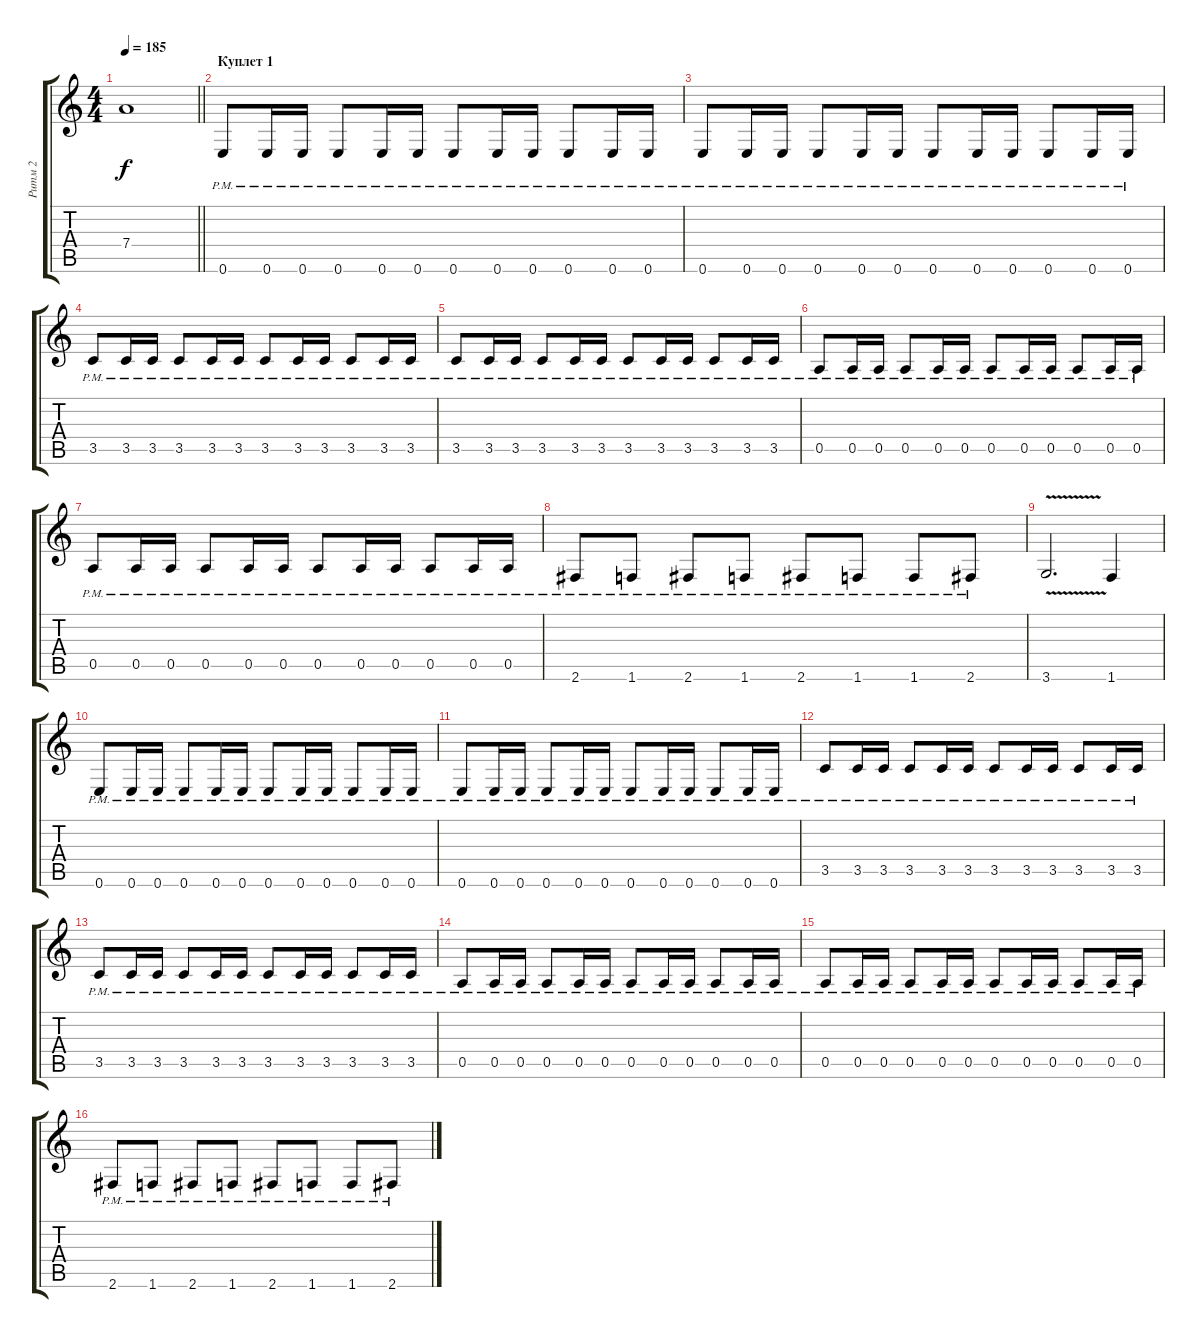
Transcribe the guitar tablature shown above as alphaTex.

\track ("Ритм 2" "Ритм 2") {instrument distortionguitar}
\staff {score tabs}
\tuning (E4 B3 G3 D3 A2 E2) {hide}
\ts (4 4)
\tempo 185
\clef g2
\barLineRight lightlight
\ks c
7.4{t}.1{dy f} |
\section ("" "Куплет 1")
0.6{pm}.8 0.6{pm}.16 0.6{pm}.16 0.6{pm}.8 0.6{pm}.16 0.6{pm}.16 0.6{pm}.8 0.6{pm}.16 0.6{pm}.16 0.6{pm}.8 0.6{pm}.16 0.6{pm}.16 |
0.6{pm}.8 0.6{pm}.16 0.6{pm}.16 0.6{pm}.8 0.6{pm}.16 0.6{pm}.16 0.6{pm}.8 0.6{pm}.16 0.6{pm}.16 0.6{pm}.8 0.6{pm}.16 0.6{pm}.16 |
3.5{pm}.8 3.5{pm}.16 3.5{pm}.16 3.5{pm}.8 3.5{pm}.16 3.5{pm}.16 3.5{pm}.8 3.5{pm}.16 3.5{pm}.16 3.5{pm}.8 3.5{pm}.16 3.5{pm}.16 |
3.5{pm}.8 3.5{pm}.16 3.5{pm}.16 3.5{pm}.8 3.5{pm}.16 3.5{pm}.16 3.5{pm}.8 3.5{pm}.16 3.5{pm}.16 3.5{pm}.8 3.5{pm}.16 3.5{pm}.16 |
0.5{pm}.8 0.5{pm}.16 0.5{pm}.16 0.5{pm}.8 0.5{pm}.16 0.5{pm}.16 0.5{pm}.8 0.5{pm}.16 0.5{pm}.16 0.5{pm}.8 0.5{pm}.16 0.5{pm}.16 |
0.5{pm}.8 0.5{pm}.16 0.5{pm}.16 0.5{pm}.8 0.5{pm}.16 0.5{pm}.16 0.5{pm}.8 0.5{pm}.16 0.5{pm}.16 0.5{pm}.8 0.5{pm}.16 0.5{pm}.16 |
2.6{pm}.8 1.6{pm}.8 2.6{pm}.8 1.6{pm}.8 2.6{pm}.8 1.6{pm}.8 1.6{pm}.8 2.6{pm}.8 |
3.6{v}.2{d} 1.6.4 |
0.6{pm}.8 0.6{pm}.16 0.6{pm}.16 0.6{pm}.8 0.6{pm}.16 0.6{pm}.16 0.6{pm}.8 0.6{pm}.16 0.6{pm}.16 0.6{pm}.8 0.6{pm}.16 0.6{pm}.16 |
0.6{pm}.8 0.6{pm}.16 0.6{pm}.16 0.6{pm}.8 0.6{pm}.16 0.6{pm}.16 0.6{pm}.8 0.6{pm}.16 0.6{pm}.16 0.6{pm}.8 0.6{pm}.16 0.6{pm}.16 |
3.5{pm}.8 3.5{pm}.16 3.5{pm}.16 3.5{pm}.8 3.5{pm}.16 3.5{pm}.16 3.5{pm}.8 3.5{pm}.16 3.5{pm}.16 3.5{pm}.8 3.5{pm}.16 3.5{pm}.16 |
3.5{pm}.8 3.5{pm}.16 3.5{pm}.16 3.5{pm}.8 3.5{pm}.16 3.5{pm}.16 3.5{pm}.8 3.5{pm}.16 3.5{pm}.16 3.5{pm}.8 3.5{pm}.16 3.5{pm}.16 |
0.5{pm}.8 0.5{pm}.16 0.5{pm}.16 0.5{pm}.8 0.5{pm}.16 0.5{pm}.16 0.5{pm}.8 0.5{pm}.16 0.5{pm}.16 0.5{pm}.8 0.5{pm}.16 0.5{pm}.16 |
0.5{pm}.8 0.5{pm}.16 0.5{pm}.16 0.5{pm}.8 0.5{pm}.16 0.5{pm}.16 0.5{pm}.8 0.5{pm}.16 0.5{pm}.16 0.5{pm}.8 0.5{pm}.16 0.5{pm}.16 |
2.6{pm}.8 1.6{pm}.8 2.6{pm}.8 1.6{pm}.8 2.6{pm}.8 1.6{pm}.8 1.6{pm}.8 2.6{pm}.8
